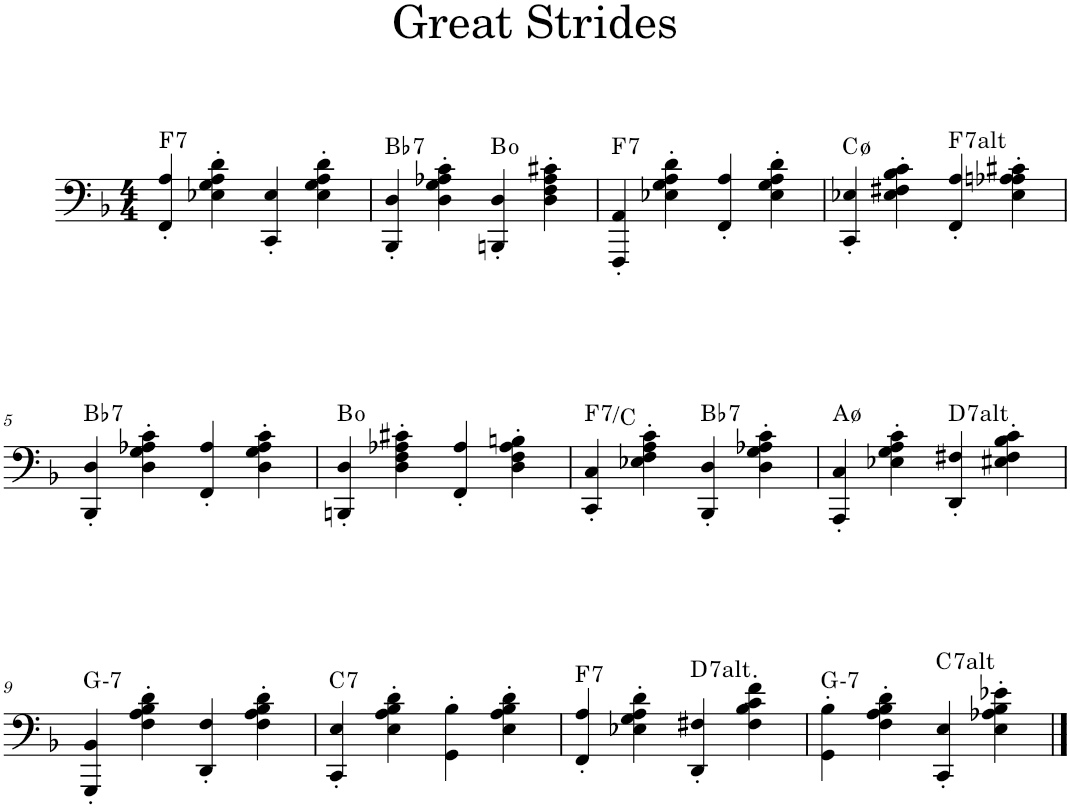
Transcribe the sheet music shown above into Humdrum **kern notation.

**kern	**harte
*part1	*part1
*staff1	*
*I"Piano	*
*I'Pno.	*
*clefF4	*
*k[b-]	*
*M4/4	*
=1	=1
!	!LO:H:kt=7
4FF/' 4A/'	F:7
4E-X\' 4G\' 4A\' 4d\'	.
4CC/' 4E-/'	.
4E-\' 4G\' 4A\' 4d\'	.
=2	=2
!	!LO:H:kt=7
4BBB-/' 4D/'	Bb:7
4D\' 4G\' 4A-X\' 4c\'	.
4BBBn/' 4D/'	B:dim
4D\' 4F\' 4A-\' 4c#X\'	.
=3	=3
!	!LO:H:kt=7
4FFF/' 4AA/'	F:7
4E-X\' 4G\' 4A\' 4d\'	.
4FF/' 4A/'	.
4E-\' 4G\' 4A\' 4d\'	.
=4	=4
4CC/' 4E-X/'	C:hdim7
4E-\' 4F#X\' 4B-\' 4c\'	.
!	!LO:H:kt=7
4FF/' 4A/'	F:(3,b5,#5,b7,b9,#9)
4E-\' 4A-X\' 4An\' 4c#X\'	.
!!LO:LB:g=z
=5	=5
!	!LO:H:kt=7
4BBB-/' 4D/'	Bb:7
4D\' 4G\' 4A-X\' 4c\'	.
4FF/' 4A-/'	.
4D\' 4G\' 4A-\' 4c\'	.
=6	=6
4BBBn/' 4D/'	B:dim
4D\' 4F\' 4A-X\' 4c#X\'	.
4FF/' 4A-/'	.
4D\' 4F\' 4A-\' 4Bn\'	.
=7	=7
!	!LO:H:kt=7
4CC/' 4C/'	F:7/5
4E-X\' 4F\' 4A\' 4c\'	.
!	!LO:H:kt=7
4BBB-/' 4D/'	Bb:7
4D\' 4G\' 4A-X\' 4c\'	.
=8	=8
4AAA/' 4C/'	A:hdim7
4E-X\' 4G\' 4A\' 4c\'	.
!	!LO:H:kt=7
4DD/' 4F#X/'	D:(3,b5,#5,b7,b9,#9)
4E#X\' 4F#\' 4B-\' 4c\'	.
!!LO:LB:g=z
=9	=9
!	!LO:H:kt=7
4GGG/' 4BB-/'	G:min7
4F\' 4A\' 4B-\' 4d\'	.
4DD/' 4F/'	.
4F\' 4A\' 4B-\' 4d\'	.
=10	=10
!	!LO:H:kt=7
4CC/' 4E/'	C:7
4E\' 4A\' 4B-\' 4d\'	.
4GG\' 4B-\'	.
4E\' 4A\' 4B-\' 4d\'	.
=11	=11
!	!LO:H:kt=7
4FF/' 4A/'	F:7
4E-X\' 4G\' 4A\' 4d\'	.
!	!LO:H:kt=7
4DD/' 4F#X/'	D:(3,b5,#5,b7,b9,#9)
4F#\' 4B-\' 4c\' 4f\'	.
=12	=12
!	!LO:H:kt=7
4GG\' 4B-\'	G:min7
4F\' 4A\' 4B-\' 4d\'	.
!	!LO:H:kt=7
4CC/' 4E/'	C:(3,b5,#5,b7,b9,#9)
4E\' 4A-X\' 4B-\' 4e-X\'	.
==	==
*-	*-
